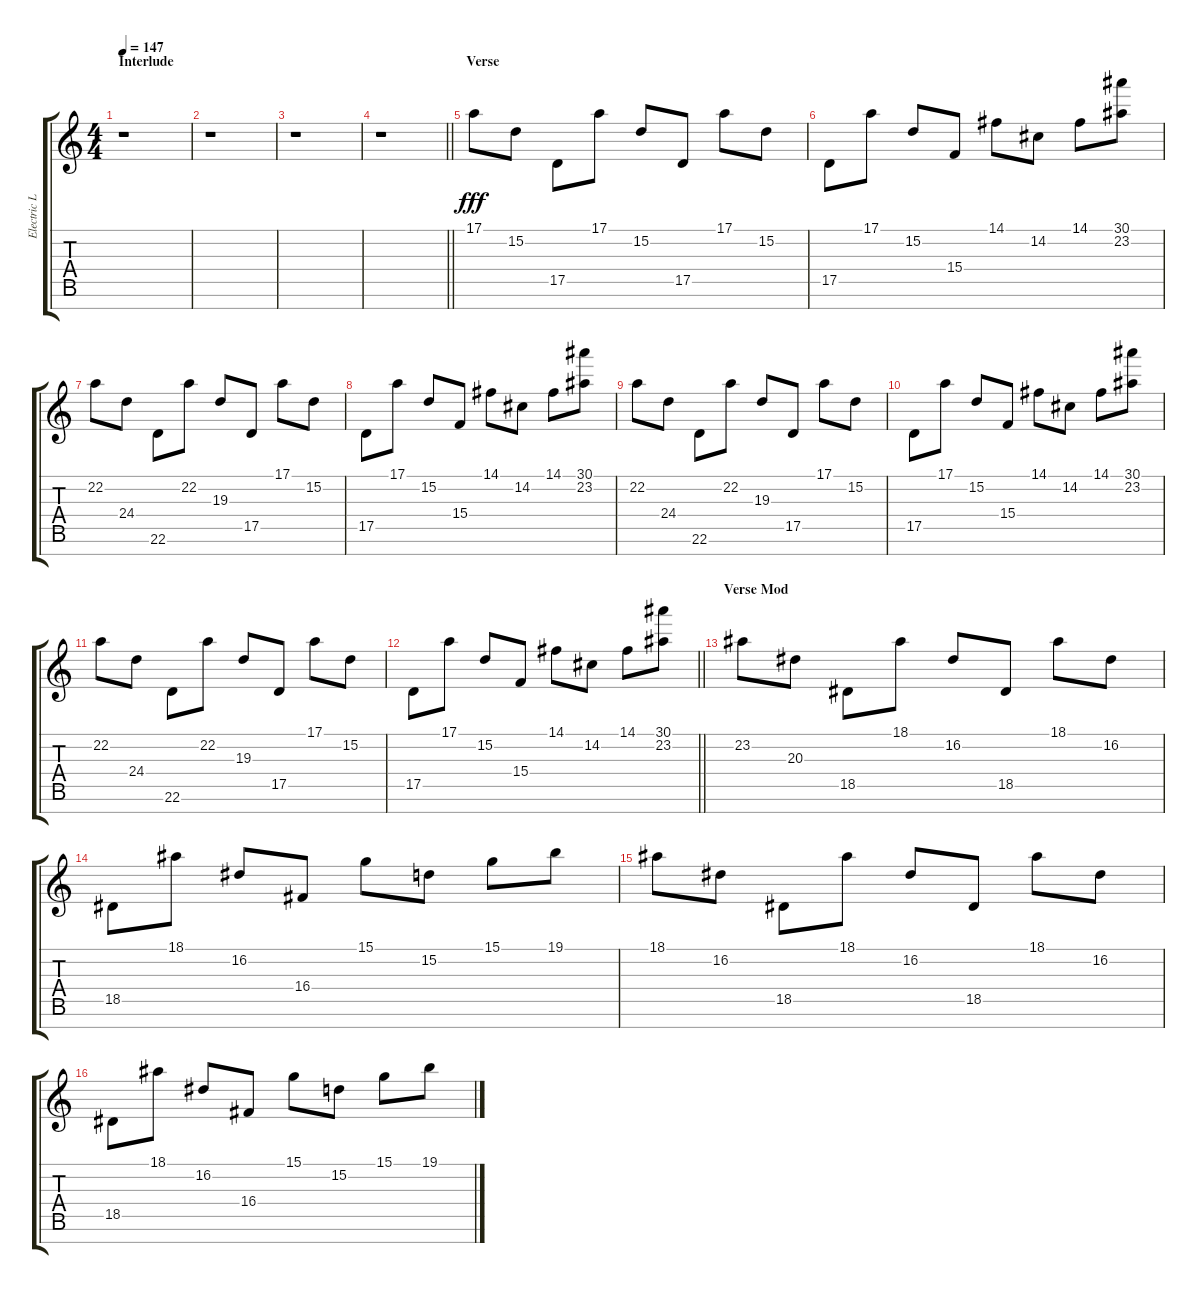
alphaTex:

\track ("Electric Lead Synth" "Electric L") {instrument lead1square}
\staff {score tabs}
\tuning (E4 B3 G3 D3 A2 E2 B1) {hide}
\ts (4 4)
\section ("" "Interlude")
\tempo 147
\clef g2
\ks c
r.1{dy fff} |
r.1 |
r.1 |
\barLineRight lightlight
r.1 |
\section ("" "Verse")
17.1.8 15.2.8 17.5.8 17.1.8 15.2.8 17.5.8 17.1.8 15.2.8 |
17.5.8 17.1.8 15.2.8 15.4.8 14.1.8 14.2.8 14.1.8 (30.1 23.2).8 |
22.2.8 24.4.8 22.6.8 22.2.8 19.3.8 17.5.8 17.1.8 15.2.8 |
17.5.8 17.1.8 15.2.8 15.4.8 14.1.8 14.2.8 14.1.8 (30.1 23.2).8 |
22.2.8 24.4.8 22.6.8 22.2.8 19.3.8 17.5.8 17.1.8 15.2.8 |
17.5.8 17.1.8 15.2.8 15.4.8 14.1.8 14.2.8 14.1.8 (30.1 23.2).8 |
22.2.8 24.4.8 22.6.8 22.2.8 19.3.8 17.5.8 17.1.8 15.2.8 |
\barLineRight lightlight
17.5.8 17.1.8 15.2.8 15.4.8 14.1.8 14.2.8 14.1.8 (30.1 23.2).8 |
\section ("" "Verse Mod")
23.2.8 20.3.8 18.5.8 18.1.8 16.2.8 18.5.8 18.1.8 16.2.8 |
18.5.8 18.1.8 16.2.8 16.4.8 15.1.8 15.2.8 15.1.8 19.1.8 |
18.1.8 16.2.8 18.5.8 18.1.8 16.2.8 18.5.8 18.1.8 16.2.8 |
18.5.8 18.1.8 16.2.8 16.4.8 15.1.8 15.2.8 15.1.8 19.1.8
